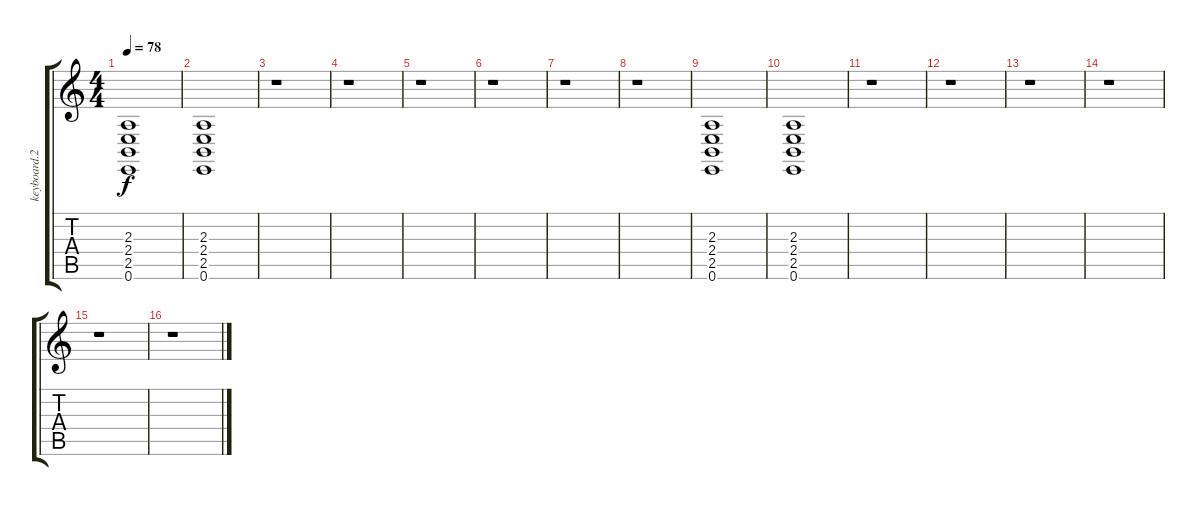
\track ("keyboard.2" "keyboard.2") {instrument stringensemble1}
\staff {score tabs}
\tuning (E4 B3 G3 D3 A2 E2) {hide}
\ts (4 4)
\tempo 78
\clef g2
\ks c
(2.3 2.4 2.5 0.6).1{dy f} |
(2.3 2.4 2.5 0.6).1 |
r.1 |
r.1 |
r.1 |
r.1 |
r.1 |
r.1 |
(2.3 2.4 2.5 0.6).1 |
(2.3 2.4 2.5 0.6).1 |
r.1 |
r.1 |
r.1 |
r.1 |
r.1 |
r.1
